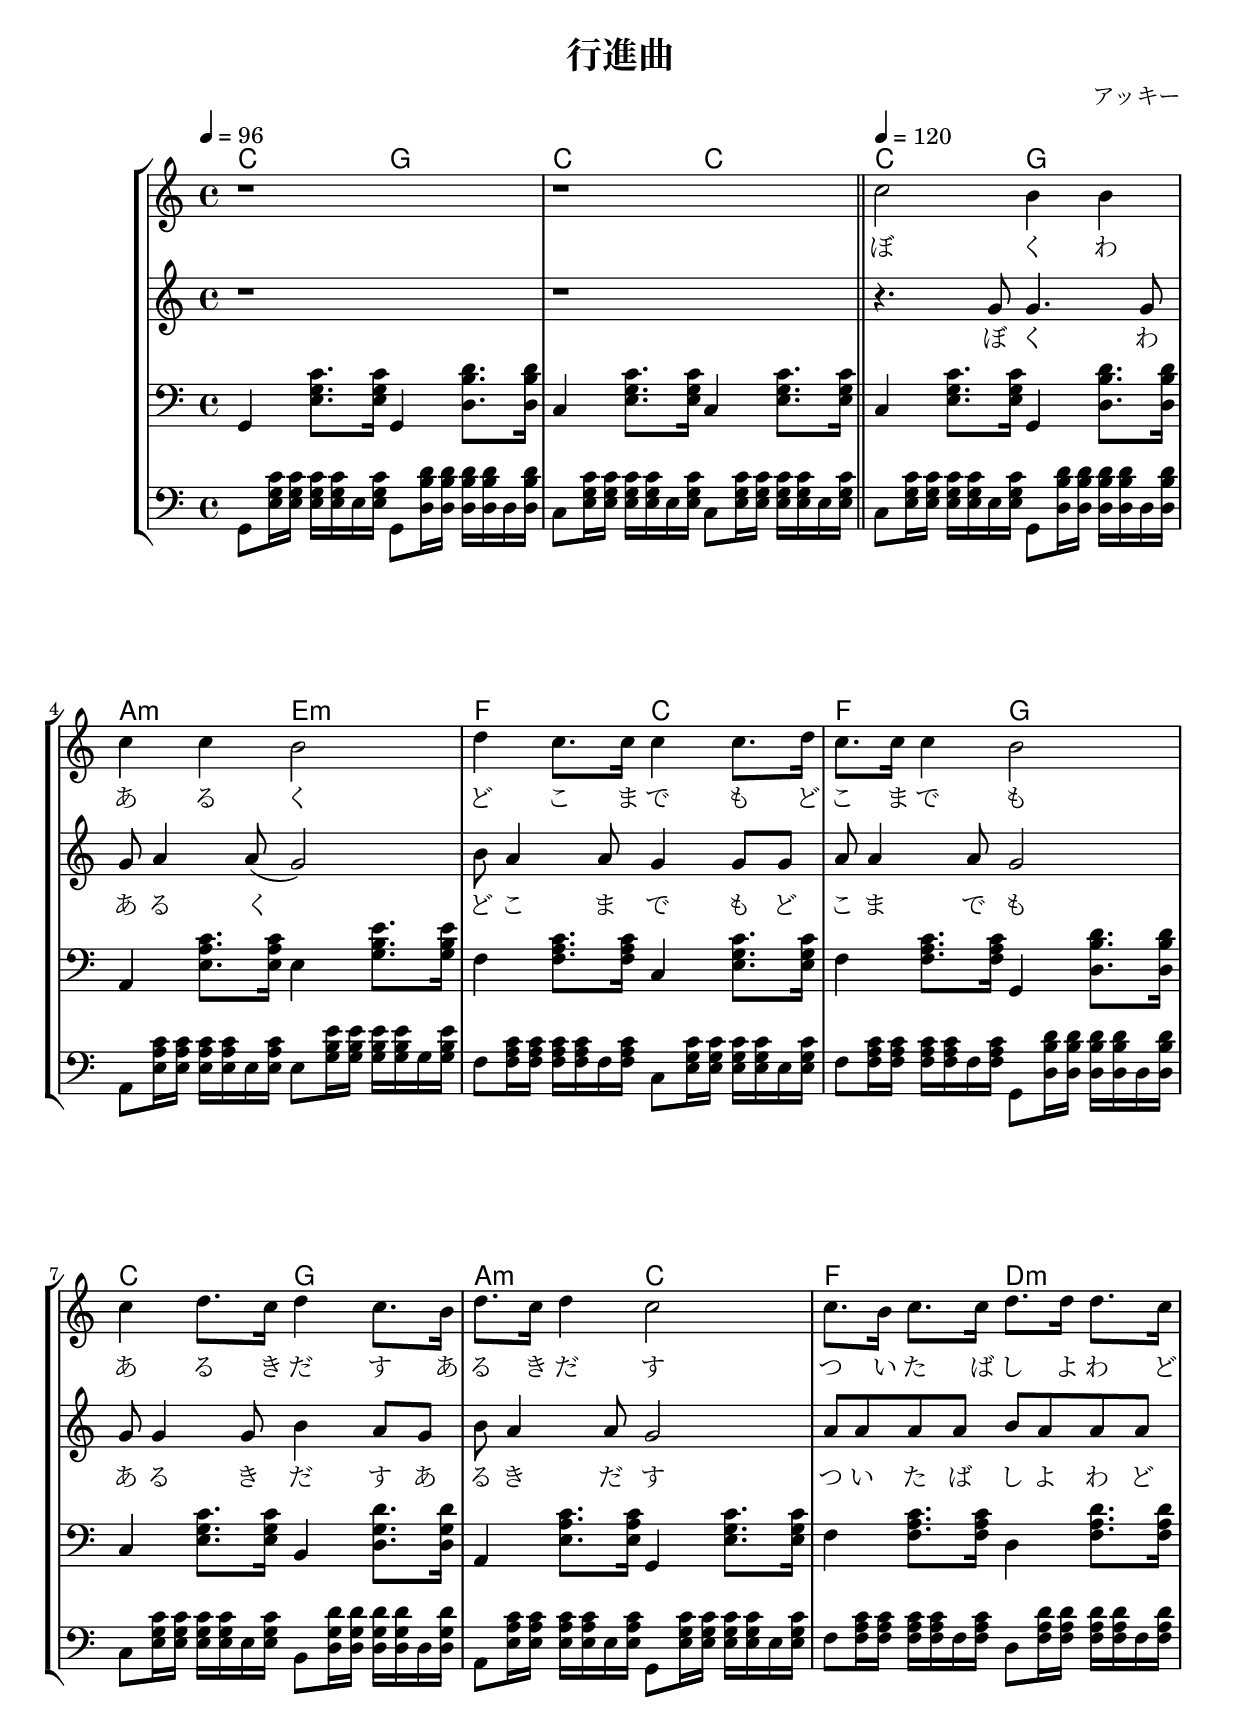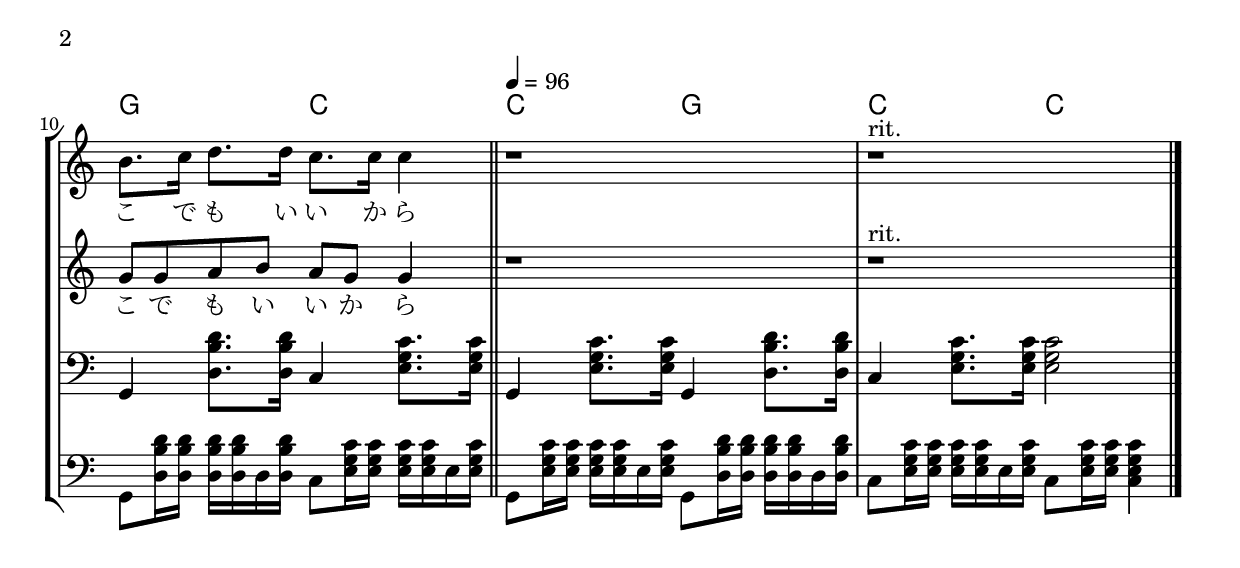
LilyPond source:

\version "2.12.1"

\header {
	title = \markup {行進曲}
	composer = \markup \center-column {アッキー}
}

harmony = \chordmode {
	c2 g c c 

	c g a:m e:m f c f g c g a:m c f d:m g c 

	c g c c 
}

melody = {
	\key c \major
	\tempo 4 = 96
	r1 | r1   
	\set Staff.midiInstrument = #"mmi0.48"
		\tempo 4 = 120
c''2  b'4  b'4 
	c''4  c''4  b'2 
	d''4  c''8.  c''16  c''4  c''8.  d''16 
	c''8.  c''16  c''4  b'2 
	c''4  d''8.  c''16  d''4  c''8.  b'16 
	d''8.  c''16  d''4  c''2 
	c''8.  b'16  c''8.  c''16  d''8.  d''16  d''8.  c''16 
	b'8.  c''16  d''8.  d''16  c''8.  c''16  c''4
	\tempo 4 = 96
	r1 | r1^"rit." \bar "|."
}

words = \lyricmode {
	
	ぼ  く  わ  あ  る  く  ど  こ  ま  で  も  ど  こ  ま  で  も  あ  る  き  だ  す  あ  る  き  だ  す  つ  い  た  ば  し  よ  わ  ど  こ  で  も  い  い  か  ら  
	
}

secondmelody = {
	\key c \major
	\tempo 4 = 96
	r1 | r1   
	\set Staff.midiInstrument = #"mmi0.38"
		\tempo 4 = 120
r4. g'8  g'4.  g'8 
	g'8  a'4  a'8  (g'2) 
	b'8  a'4  a'8  g'4  g'8  g'8 
	a'8  a'4  a'8  g'2 
	g'8  g'4  g'8  b'4  a'8  g'8 
	b'8  a'4  a'8  g'2 
	a'8  a'8  a'8  a'8  b'8  a'8  a'8  a'8 
	g'8  g'8  a'8  b'8  a'8  g'8  g'4
	\tempo 4 = 96
	r1 | r1^"rit." \bar "|."
}

secondwords = \lyricmode {
	
	ぼ  く  わ  あ  る  く  ど  こ  ま  で  も  ど  こ  ま  で  も  あ  る  き  だ  す  あ  る  き  だ  す  つ  い  た  ば  し  よ  わ  ど  こ  で  も  い  い  か  ら  
	
}

tempochange = {
	\tempo 4 = 96
	r1 | r1 \bar "||"
	\tempo 4 = 120
	r1 | r1 | r1 | r1 | r1 | r1 | r1 | r1 \bar "||"
	\tempo 4 = 96
	r1 | \tempo 4 = 72 r2 \tempo 4 = 64 r2 \bar "|."
}

mainacc = {
	\clef bass
	\set Staff.midiInstrument = #"String Ensemble 1"
	\key c \major
	\tempo 4 = 96
	g,4 <e g c'>8. <e g c'>16
	g,4 <d b d'>8. <d b d'>16
	c4 <e g c'>8. <e g c'>16
	c4 <e g c'>8. <e g c'>16
	\bar "||"

	\set Staff.midiInstrument = #"String Ensemble 1"
	\tempo 4 = 120
	c4 <e g c'>8. <e g c'>16
	g,4 <d b d'>8. <d b d'>16
	a,4 <e a c'>8. <e a c'>16
	e4 <g b e'>8. <g b e'>16
	f4 <f a c'>8. <f a c'>16
	c4 <e g c'>8. <e g c'>16
	f4 <f a c'>8. <f a c'>16
	g,4 <d b d'>8. <d b d'>16
	c4 <e g c'>8. <e g c'>16
	b,4 <d g d'>8. <d g d'>16
	a,4 <e a c'>8. <e a c'>16
	g,4 <e g c'>8. <e g c'>16
	f4 <f a c'>8. <f a c'>16
	d4 <f a d'>8. <f a d'>16
	g,4 <d b d'>8. <d b d'>16
	c4 <e g c'>8. <e g c'>16
	\bar "||"

	\set Staff.midiInstrument = #"String Ensemble 1"
	\tempo 4 = 96
	g,4 <e g c'>8. <e g c'>16
	g,4 <d b d'>8. <d b d'>16
	c4 <e g c'>8. <e g c'>16
	<e g c'>2
	\bar "|."
}

subacc = {
	\clef bass
	\set Staff.midiInstrument = #"String Ensemble 1"
	\key c \major
	\tempo 4 = 96
	g,8 <e g c'>16 <e g c'>16   <e g c'>16 <e g c'>16   e16 <e g c'>16
	g,8 <d b d'>16 <d b d'>16   <d b d'>16 <d b d'>16   d16 <d b d'>16
	c8 <e g c'>16 <e g c'>16   <e g c'>16 <e g c'>16   e16 <e g c'>16
	c8 <e g c'>16 <e g c'>16   <e g c'>16 <e g c'>16   e16 <e g c'>16
	\bar "||"

	\set Staff.midiInstrument = #"Timpani"
	\tempo 4 = 120
	c8 <e g c'>16 <e g c'>16   <e g c'>16 <e g c'>16   e16 <e g c'>16
	g,8 <d b d'>16 <d b d'>16   <d b d'>16 <d b d'>16   d16 <d b d'>16
	a,8 <e a c'>16 <e a c'>16   <e a c'>16 <e a c'>16   e16 <e a c'>16
	e8 <g b e'>16 <g b e'>16   <g b e'>16 <g b e'>16   g16 <g b e'>16
	f8 <f a c'>16 <f a c'>16   <f a c'>16 <f a c'>16   f16 <f a c'>16
	c8 <e g c'>16 <e g c'>16   <e g c'>16 <e g c'>16   e16 <e g c'>16
	f8 <f a c'>16 <f a c'>16   <f a c'>16 <f a c'>16   f16 <f a c'>16
	g,8 <d b d'>16 <d b d'>16   <d b d'>16 <d b d'>16   d16 <d b d'>16
	c8 <e g c'>16 <e g c'>16   <e g c'>16 <e g c'>16   e16 <e g c'>16
	b,8 <d g d'>16 <d g d'>16   <d g d'>16 <d g d'>16   d16 <d g d'>16
	a,8 <e a c'>16 <e a c'>16   <e a c'>16 <e a c'>16   e16 <e a c'>16
	g,8 <e g c'>16 <e g c'>16   <e g c'>16 <e g c'>16   e16 <e g c'>16
	f8 <f a c'>16 <f a c'>16   <f a c'>16 <f a c'>16   f16 <f a c'>16
	d8 <f a d'>16 <f a d'>16   <f a d'>16 <f a d'>16   f16 <f a d'>16
	g,8 <d b d'>16 <d b d'>16   <d b d'>16 <d b d'>16   d16 <d b d'>16
	c8 <e g c'>16 <e g c'>16   <e g c'>16 <e g c'>16   e16 <e g c'>16
	\bar "||"

	\set Staff.midiInstrument = #"String Ensemble 1"
	\tempo 4 = 96
	g,8 <e g c'>16 <e g c'>16   <e g c'>16 <e g c'>16   e16 <e g c'>16
	g,8 <d b d'>16 <d b d'>16   <d b d'>16 <d b d'>16   d16 <d b d'>16
	c8 <e g c'>16 <e g c'>16   <e g c'>16 <e g c'>16   e16 <e g c'>16
	c8 <e g c'>16 <e g c'>16 <c e g c'>4
	\bar "|."
}

percA = {
	\drummode {
	r4 sn2 sn8. sn16  |r8 sn8 sn4 sn8 sn8 sn16 sn8 sn16  \bar "||"
	r4 sn2 sn8. sn16  |r4 sn2 sn8. sn16  |r4 sn2 sn8. sn16  |r4 sn2 sn8. sn16  |r4 sn2 sn8. sn16  |r4 sn2 sn8. sn16  |r4 sn2 sn8. sn16  |r8 sn8 sn4 sn8 sn8 sn16 sn8 sn16  \bar "||"
	r4 sn2 sn8. sn16  |r8 sn8 sn4 sn8 sn8 sn16 sn8 sn16  \bar "|."
	}
}

percB = {
	\drummode {
	r4. r16 tommh8 tommh4. r16  |r1  \bar "||"
	r4. r16 tommh8 tommh4. r16  |r1  |r4. r16 tommh8 tommh4. r16  |r1  |r4. r16 tommh8 tommh4. r16  |r1  |r4. r16 tommh8 tommh4. r16  |r1  \bar "||"
	r4. r16 tommh8 tommh4. r16  |r1  \bar "|."
	}
}

percC = {
	\drummode {
	r8 toml8 toml8 toml8 toml8 toml8 toml8 toml8  |toml8 toml8 toml8 toml8 toml8 toml8 toml8 toml8  \bar "||"
	r8 toml8 toml8 toml8 toml8 toml8 toml8 toml8  |toml8 toml8 toml8 toml8 toml8 toml8 toml8 toml8  |toml8 toml8 toml8 toml8 toml8 toml8 toml8 toml8  |toml8 toml8 toml8 toml8 toml8 toml8 toml8 toml8  |r8 toml8 toml8 toml8 toml8 toml8 toml8 toml8  |toml8 toml8 toml8 toml8 toml8 toml8 toml8 toml8  |toml8 toml8 toml8 toml8 toml8 toml8 toml8 toml8  |toml8 toml8 toml8 toml8 toml8 toml8 toml8 toml8  \bar "||"
	r8 toml8 toml8 toml8 toml8 toml8 toml8 toml8  |toml8 toml8 toml8 toml8 toml8 toml8 toml8 toml8  \bar "|."
	}
}

percD = {
	\drummode {
	r1  |r4. r16 tomfh2 r16  \bar "||"
	r1  |r4. r16 tomfh8 tomfh4. r16  |r1  |r4. r16 tomfh8 tomfh4. r16  |r1  |r4. r16 tomfh8 tomfh4. r16  |r1  |r4. r16 tomfh2 r16  \bar "||"
	r1  |r4. r16 tomfh2 r16  \bar "|."
	}
}

percE = {
	\drummode {
	bd4. r16 bd8. bd4.  |bd4. bd8 bd4 r16 bd8.  \bar "||"
	bd4. r16 bd8. bd4.  |bd8. bd4. r16 bd4 bd8  |bd8. bd4 bd8. bd4.  |bd8. bd4. r16 bd4 bd8  |bd4. r16 bd8. bd4.  |bd8. bd4. r16 bd4 bd8  |bd8. bd4 bd8. bd4.  |bd4. bd8 bd4 r16 bd8.  \bar "||"
	bd4. r16 bd8. bd4.  |bd4. bd8 bd4 r16 bd8.  \bar "|."
	}
}

percF = {
	\drummode {
	cymc1  |r1 \bar "||"
	cymc1  |r1 |r1 |r1 |cymc1  |r1 |r1 |r1 \bar "||"
	cymc1  |r1 \bar "|."
	}
}

\score {
	<<
		\new StaffGroup <<
			\new ChordNames {\harmony}
			\new Voice = "melody" {\melody}
			\new Lyrics \lyricsto "melody" \words
			\new Voice = "secondmelody" {\secondmelody}
			\new Lyrics \lyricsto "secondmelody" \secondwords
			\new Staff = "mainacc" {\mainacc}
			\new Staff = "subacc" {\subacc}
		>>
	>>
	\layout { }
}
